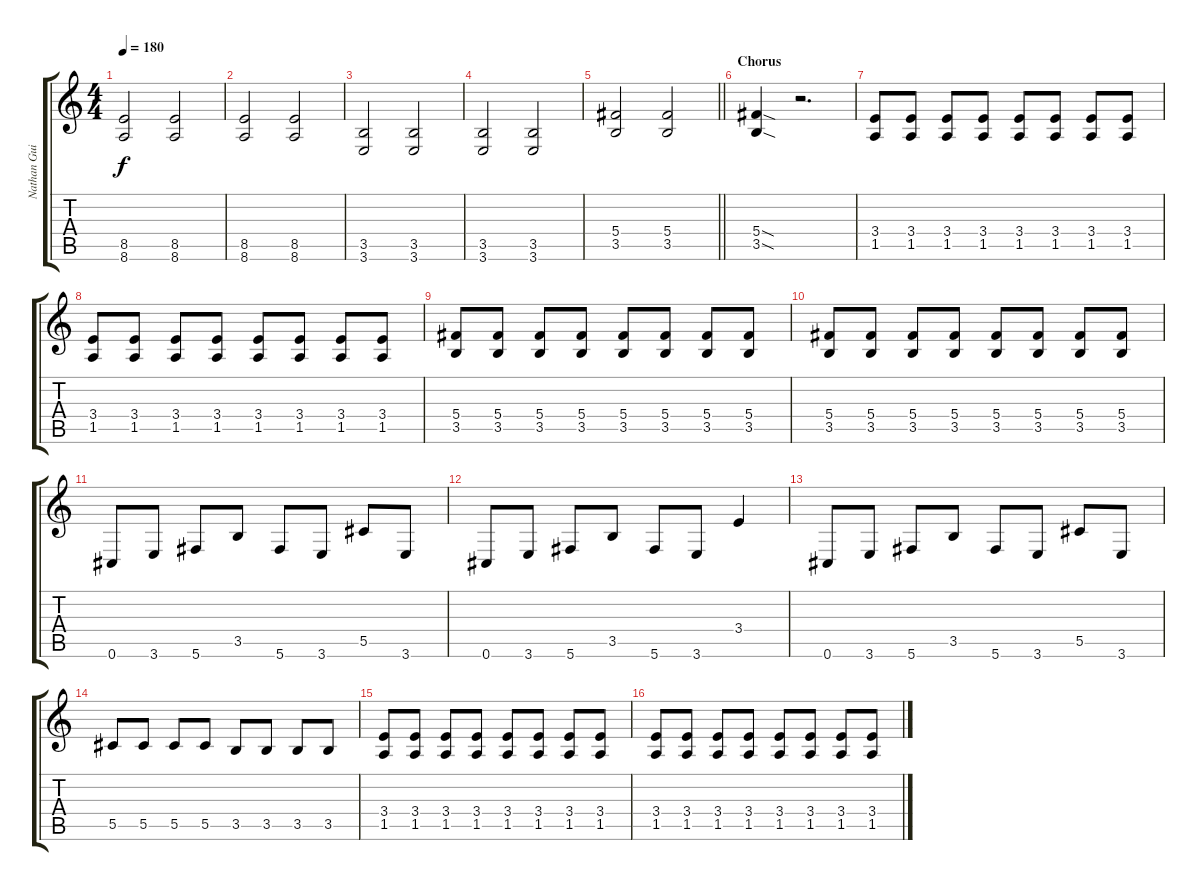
\track ("Nathan Guitar" "Nathan Gui") {instrument distortionguitar}
\staff {score tabs}
\tuning (Eb4 Bb3 Gb3 Db3 Ab2 Db2) {hide}
\ts (4 4)
\tempo 180
\clef g2
\ks c
(8.5 8.6).2{dy f} (8.5 8.6).2 |
(8.5 8.6).2 (8.5 8.6).2 |
(3.5 3.6).2 (3.5 3.6).2 |
(3.5 3.6).2 (3.5 3.6).2 |
\barLineRight lightlight
(5.4 3.5).2 (5.4 3.5).2 |
\section ("" "Chorus")
(5.4{sod} 3.5{sod}).4 r.2{d} |
(3.4 1.5).8{volume 13 instrument distortionguitar} (3.4 1.5).8 (3.4 1.5).8 (3.4 1.5).8 (3.4 1.5).8 (3.4 1.5).8 (3.4 1.5).8 (3.4 1.5).8 |
(3.4 1.5).8 (3.4 1.5).8 (3.4 1.5).8 (3.4 1.5).8 (3.4 1.5).8 (3.4 1.5).8 (3.4 1.5).8 (3.4 1.5).8 |
(5.4 3.5).8 (5.4 3.5).8 (5.4 3.5).8 (5.4 3.5).8 (5.4 3.5).8 (5.4 3.5).8 (5.4 3.5).8 (5.4 3.5).8 |
(5.4 3.5).8 (5.4 3.5).8 (5.4 3.5).8 (5.4 3.5).8 (5.4 3.5).8 (5.4 3.5).8 (5.4 3.5).8 (5.4 3.5).8 |
0.6.8 3.6.8 5.6.8 3.5.8 5.6.8 3.6.8 5.5.8 3.6.8 |
0.6.8 3.6.8 5.6.8 3.5.8 5.6.8 3.6.8 3.4.4 |
0.6.8 3.6.8 5.6.8 3.5.8 5.6.8 3.6.8 5.5.8 3.6.8 |
5.5.8 5.5.8 5.5.8 5.5.8 3.5.8 3.5.8 3.5.8 3.5.8 |
(3.4 1.5).8 (3.4 1.5).8 (3.4 1.5).8 (3.4 1.5).8 (3.4 1.5).8 (3.4 1.5).8 (3.4 1.5).8 (3.4 1.5).8 |
(3.4 1.5).8 (3.4 1.5).8 (3.4 1.5).8 (3.4 1.5).8 (3.4 1.5).8 (3.4 1.5).8 (3.4 1.5).8 (3.4 1.5).8
